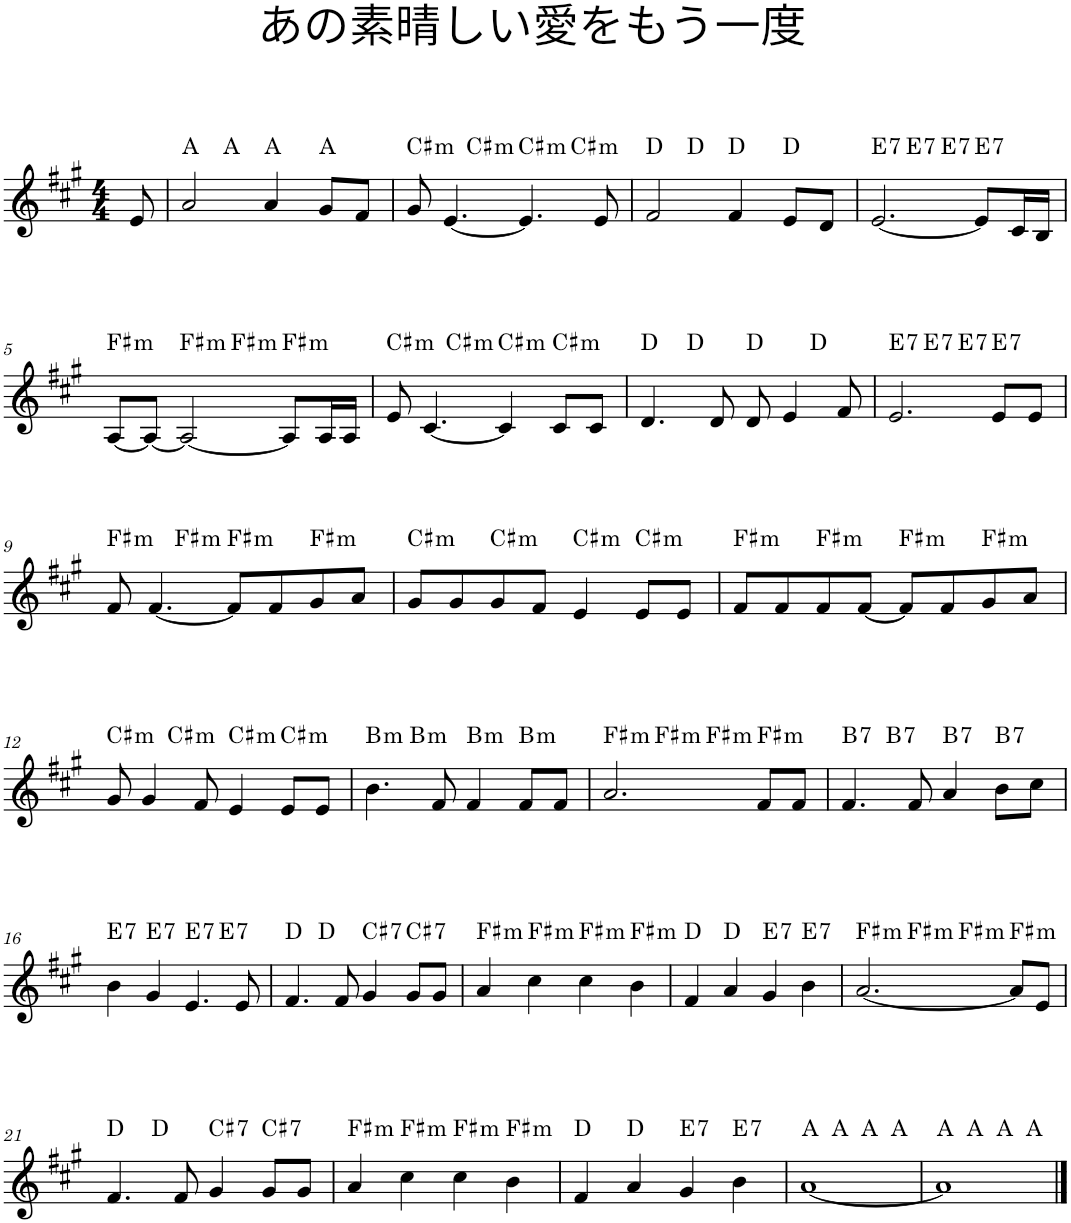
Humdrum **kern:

**kern	**harte
*part1	*part1
*staff1	*
*I"Piano	*
*I'Pno.	*
*clefG2	*
*k[f#c#g#]	*
*M4/4	*
=	=
8e/	.
=1	=1
*^	*
2a/	4ryy	A:maj
.	2.ryy	A:maj
4a/	.	A:maj
8g#/L	.	A:maj
8f#/J	.	.
=2	=2	=2
!	!	!LO:H:kt=m
*	*^	*
8g#/	4ryy	2.ryy	C#:min
[<4.e/	.	.	.
!	!	!	!LO:H:kt=m
.	2.ryy	.	C#:min
!	!	!	!LO:H:kt=m
4.e/]	.	.	C#:min
!	!	!	!LO:H:kt=m
.	.	4ryy	C#:min
8e/	.	.	.
*	*v	*v	*
=3	=3	=3
2f#/	4ryy	D:maj
.	2.ryy	D:maj
4f#/	.	D:maj
8e/L	.	D:maj
8d/J	.	.
=4	=4	=4
!	!	!LO:H:kt=7
*	*^	*
[<2.e/	4ryy	2ryy	E:7
!	!	!	!LO:H:kt=7
.	2.ryy	.	E:7
!	!	!	!LO:H:kt=7
.	.	2ryy	E:7
!	!	!	!LO:H:kt=7
8e/L]	.	.	E:7
16c#/L	.	.	.
16B/JJ	.	.	.
!!LO:LB:g=z	!!	!!
=5	=5	=5	=5
!	!	!	!LO:H:kt=m
*	*v	*v	*
[<8A/L	2ryy	F#:min
8A/J_	.	.
!	!	!LO:H:kt=m
2A/_	.	F#:min
!	!	!LO:H:kt=m
.	2ryy	F#:min
!	!	!LO:H:kt=m
8A/L]	.	F#:min
16A/L	.	.
16A/JJ	.	.
=6	=6	=6
!	!	!LO:H:kt=m
8e/	4ryy	C#:min
[<4.c#/	.	.
!	!	!LO:H:kt=m
.	2.ryy	C#:min
!	!	!LO:H:kt=m
4c#/]	.	C#:min
!	!	!LO:H:kt=m
8c#/L	.	C#:min
8c#/J	.	.
=7	=7	=7
*	*^	*
4.d/	4ryy	2.ryy	D:maj
.	2.ryy	.	D:maj
8d/	.	.	.
8d/	.	.	D:maj
4e/	.	.	.
.	.	4ryy	D:maj
8f#/	.	.	.
=8	=8	=8	=8
!	!	!	!LO:H:kt=7
2.e/	4ryy	2ryy	E:7
!	!	!	!LO:H:kt=7
.	2.ryy	.	E:7
!	!	!	!LO:H:kt=7
.	.	2ryy	E:7
!	!	!	!LO:H:kt=7
8e/L	.	.	E:7
8e/J	.	.	.
!!LO:LB:g=z	!!	!!
=9	=9	=9	=9
!	!	!	!LO:H:kt=m
*	*v	*v	*
8f#/	4ryy	F#:min
[<4.f#/	.	.
!	!	!LO:H:kt=m
.	2.ryy	F#:min
!	!	!LO:H:kt=m
8f#/L]	.	F#:min
8f#/	.	.
!	!	!LO:H:kt=m
8g#/	.	F#:min
8a/J	.	.
=10	=10	=10
!	!	!LO:H:kt=m
*v	*v	*
8g#/L	C#:min
8g#/	.
!	!LO:H:kt=m
8g#/	C#:min
8f#/J	.
!	!LO:H:kt=m
4e/	C#:min
!	!LO:H:kt=m
8e/L	C#:min
8e/J	.
=11	=11
!	!LO:H:kt=m
8f#/L	F#:min
8f#/	.
!	!LO:H:kt=m
8f#/	F#:min
[<8f#/J	.
!	!LO:H:kt=m
8f#/L]	F#:min
8f#/	.
!	!LO:H:kt=m
8g#/	F#:min
8a/J	.
!!LO:LB:g=z
=12	=12
!	!LO:H:kt=m
*^	*
8g#/	4ryy	C#:min
4g#/	.	.
!	!	!LO:H:kt=m
.	2.ryy	C#:min
8f#/	.	.
!	!	!LO:H:kt=m
4e/	.	C#:min
!	!	!LO:H:kt=m
8e/L	.	C#:min
8e/J	.	.
=13	=13	=13
!	!	!LO:H:kt=m
4.b\	4ryy	B:min
!	!	!LO:H:kt=m
.	2.ryy	B:min
8f#/	.	.
!	!	!LO:H:kt=m
4f#/	.	B:min
!	!	!LO:H:kt=m
8f#/L	.	B:min
8f#/J	.	.
=14	=14	=14
!	!	!LO:H:kt=m
*	*^	*
2.a/	4ryy	2ryy	F#:min
!	!	!	!LO:H:kt=m
.	2.ryy	.	F#:min
!	!	!	!LO:H:kt=m
.	.	2ryy	F#:min
!	!	!	!LO:H:kt=m
8f#/L	.	.	F#:min
8f#/J	.	.	.
=15	=15	=15	=15
!	!	!	!LO:H:kt=7
*	*v	*v	*
4.f#/	4ryy	B:7
!	!	!LO:H:kt=7
.	2.ryy	B:7
8f#/	.	.
!	!	!LO:H:kt=7
4a/	.	B:7
!	!	!LO:H:kt=7
8b\L	.	B:7
8cc#\J	.	.
!!LO:LB:g=z	!!
=16	=16	=16
!	!	!LO:H:kt=7
4b\	2.ryy	E:7
!	!	!LO:H:kt=7
4g#/	.	E:7
!	!	!LO:H:kt=7
4.e/	.	E:7
!	!	!LO:H:kt=7
.	4ryy	E:7
8e/	.	.
=17	=17	=17
4.f#/	4ryy	D:maj
.	2.ryy	D:maj
8f#/	.	.
!	!	!LO:H:kt=7
4g#/	.	C#:7
!	!	!LO:H:kt=7
8g#/L	.	C#:7
8g#/J	.	.
=18	=18	=18
!	!	!LO:H:kt=m
*v	*v	*
4a/	F#:min
!	!LO:H:kt=m
4cc#\	F#:min
!	!LO:H:kt=m
4cc#\	F#:min
!	!LO:H:kt=m
4b\	F#:min
=19	=19
4f#/	D:maj
4a/	D:maj
!	!LO:H:kt=7
4g#/	E:7
!	!LO:H:kt=7
4b\	E:7
=20	=20
!	!LO:H:kt=m
*^	*
*	*^	*
[<2.a/	4ryy	2ryy	F#:min
!	!	!	!LO:H:kt=m
.	2.ryy	.	F#:min
!	!	!	!LO:H:kt=m
.	.	2ryy	F#:min
!	!	!	!LO:H:kt=m
8a/L]	.	.	F#:min
8e/J	.	.	.
*	*v	*v	*
!!LO:LB:g=z
=21	=21	=21
4.f#/	4ryy	D:maj
.	2.ryy	D:maj
8f#/	.	.
!	!	!LO:H:kt=7
4g#/	.	C#:7
!	!	!LO:H:kt=7
8g#/L	.	C#:7
8g#/J	.	.
=22	=22	=22
!	!	!LO:H:kt=m
*v	*v	*
4a/	F#:min
!	!LO:H:kt=m
4cc#\	F#:min
!	!LO:H:kt=m
4cc#\	F#:min
!	!LO:H:kt=m
4b\	F#:min
=23	=23
4f#/	D:maj
4a/	D:maj
!	!LO:H:kt=7
4g#/	E:7
!	!LO:H:kt=7
4b\	E:7
=24	=24
*^	*
*	*^	*
*	*	*^	*
[<1a	4ryy	2ryy	2.ryy	A:maj
.	2.ryy	.	.	A:maj
.	.	2ryy	.	A:maj
.	.	.	4ryy	A:maj
=25	=25	=25	=25	=25
1a]	4ryy	2ryy	2.ryy	A:maj
.	2.ryy	.	.	A:maj
.	.	2ryy	.	A:maj
.	.	.	4ryy	A:maj
*v	*v	*v	*v	*
==	==
*-	*-
